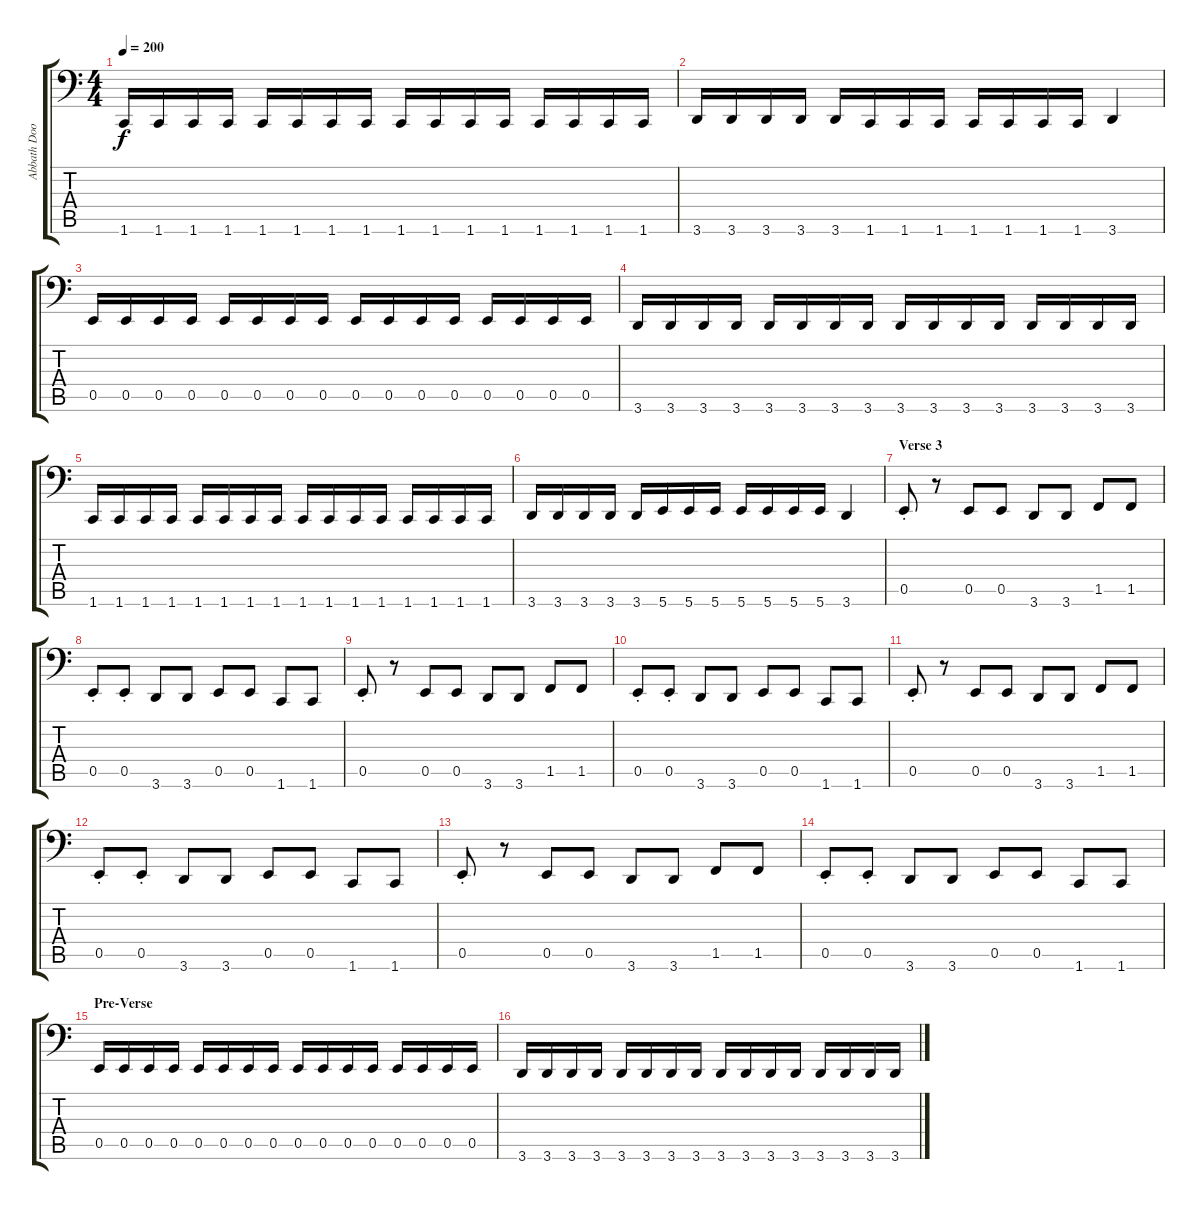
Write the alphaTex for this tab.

\track ("Abbath Doom Occulta (Bass)" "Abbath Doo") {instrument electricbasspick}
\staff {score tabs}
\tuning (B2 Gb2 D2 A1 E1 B0) {hide}
\ts (4 4)
\tempo 200
\clef f4
\ks c
1.6.16{dy f} 1.6.16 1.6.16 1.6.16 1.6.16 1.6.16 1.6.16 1.6.16 1.6.16 1.6.16 1.6.16 1.6.16 1.6.16 1.6.16 1.6.16 1.6.16 |
3.6.16 3.6.16 3.6.16 3.6.16 3.6.16 1.6.16 1.6.16 1.6.16 1.6.16 1.6.16 1.6.16 1.6.16 3.6.4 |
0.5.16 0.5.16 0.5.16 0.5.16 0.5.16 0.5.16 0.5.16 0.5.16 0.5.16 0.5.16 0.5.16 0.5.16 0.5.16 0.5.16 0.5.16 0.5.16 |
3.6.16 3.6.16 3.6.16 3.6.16 3.6.16 3.6.16 3.6.16 3.6.16 3.6.16 3.6.16 3.6.16 3.6.16 3.6.16 3.6.16 3.6.16 3.6.16 |
1.6.16 1.6.16 1.6.16 1.6.16 1.6.16 1.6.16 1.6.16 1.6.16 1.6.16 1.6.16 1.6.16 1.6.16 1.6.16 1.6.16 1.6.16 1.6.16 |
3.6.16 3.6.16 3.6.16 3.6.16 3.6.16 5.6.16 5.6.16 5.6.16 5.6.16 5.6.16 5.6.16 5.6.16 3.6.4 |
\section ("" "Verse 3")
0.5{st}.8 r.8 0.5.8 0.5.8 3.6.8 3.6.8 1.5.8 1.5.8 |
0.5{st}.8 0.5{st}.8 3.6.8 3.6.8 0.5.8 0.5.8 1.6.8 1.6.8 |
0.5{st}.8 r.8 0.5.8 0.5.8 3.6.8 3.6.8 1.5.8 1.5.8 |
0.5{st}.8 0.5{st}.8 3.6.8 3.6.8 0.5.8 0.5.8 1.6.8 1.6.8 |
0.5{st}.8 r.8 0.5.8 0.5.8 3.6.8 3.6.8 1.5.8 1.5.8 |
0.5{st}.8 0.5{st}.8 3.6.8 3.6.8 0.5.8 0.5.8 1.6.8 1.6.8 |
0.5{st}.8 r.8 0.5.8 0.5.8 3.6.8 3.6.8 1.5.8 1.5.8 |
0.5{st}.8 0.5{st}.8 3.6.8 3.6.8 0.5.8 0.5.8 1.6.8 1.6.8 |
\section ("" "Pre-Verse")
0.5.16 0.5.16 0.5.16 0.5.16 0.5.16 0.5.16 0.5.16 0.5.16 0.5.16 0.5.16 0.5.16 0.5.16 0.5.16 0.5.16 0.5.16 0.5.16 |
3.6.16 3.6.16 3.6.16 3.6.16 3.6.16 3.6.16 3.6.16 3.6.16 3.6.16 3.6.16 3.6.16 3.6.16 3.6.16 3.6.16 3.6.16 3.6.16
